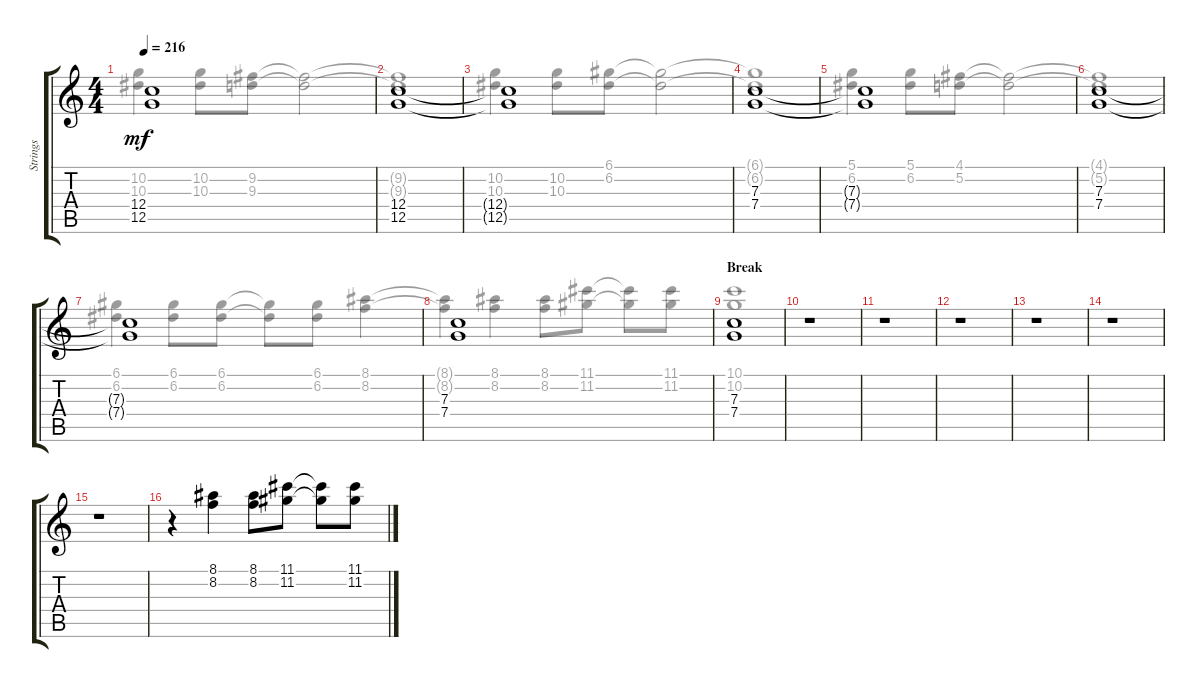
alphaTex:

\track ("Strings" "Strings") {instrument electricguitarclean}
\staff {score tabs}
\tuning (D4 A3 F3 C3 G2 C2) {hide}
\voice
\ts (4 4)
\tempo 216
\clef g2
\ks aminor
(12.4 12.5).1{dy mf} |
(12.4 12.5).1 |
(12.4{t} 12.5{t}).1 |
(7.3 7.4).1 |
(7.3{t} 7.4{t}).1 |
(7.3 7.4).1 |
(7.3{t} 7.4{t}).1 |
(7.3 7.4).1 |
\section ("" "Break")
(7.3 7.4).1 |
r.1 |
r.1 |
r.1 |
r.1 |
r.1 |
r.1 |
r.4 (8.1 8.2).4 (8.1 8.2).8 (11.1 11.2).8 (11.1{t} 11.2{t}).8 (11.1 11.2).8
\voice
\clef g2
\ottava regular
\simile none
\ks aminor
(10.2 10.3).4{dy mf} (10.2 10.3).8 (9.2 9.3).8 (9.2{t} 9.3{t}).2 |
(9.2{t} 9.3{t}).1 |
(10.2 10.3).4 (10.2 10.3).8 (6.1 6.2).8 (6.1{t} 6.2{t}).2 |
(6.1{t} 6.2{t}).1 |
(5.1 6.2).4 (5.1 6.2).8 (4.1 5.2).8 (4.1{t} 5.2{t}).2 |
(4.1{t} 5.2{t}).1 |
(6.1 6.2).4 (6.1 6.2).8 (6.1 6.2).8 (6.1{t} 6.2{t}).8 (6.1 6.2).8 (8.1 8.2).4 |
(8.1{t} 8.2{t}).4 (8.1 8.2).4 (8.1 8.2).8 (11.1 11.2).8 (11.1{t} 11.2{t}).8 (11.1 11.2).8 |
(10.1 10.2).1 |
|
|
|
|
|
|
